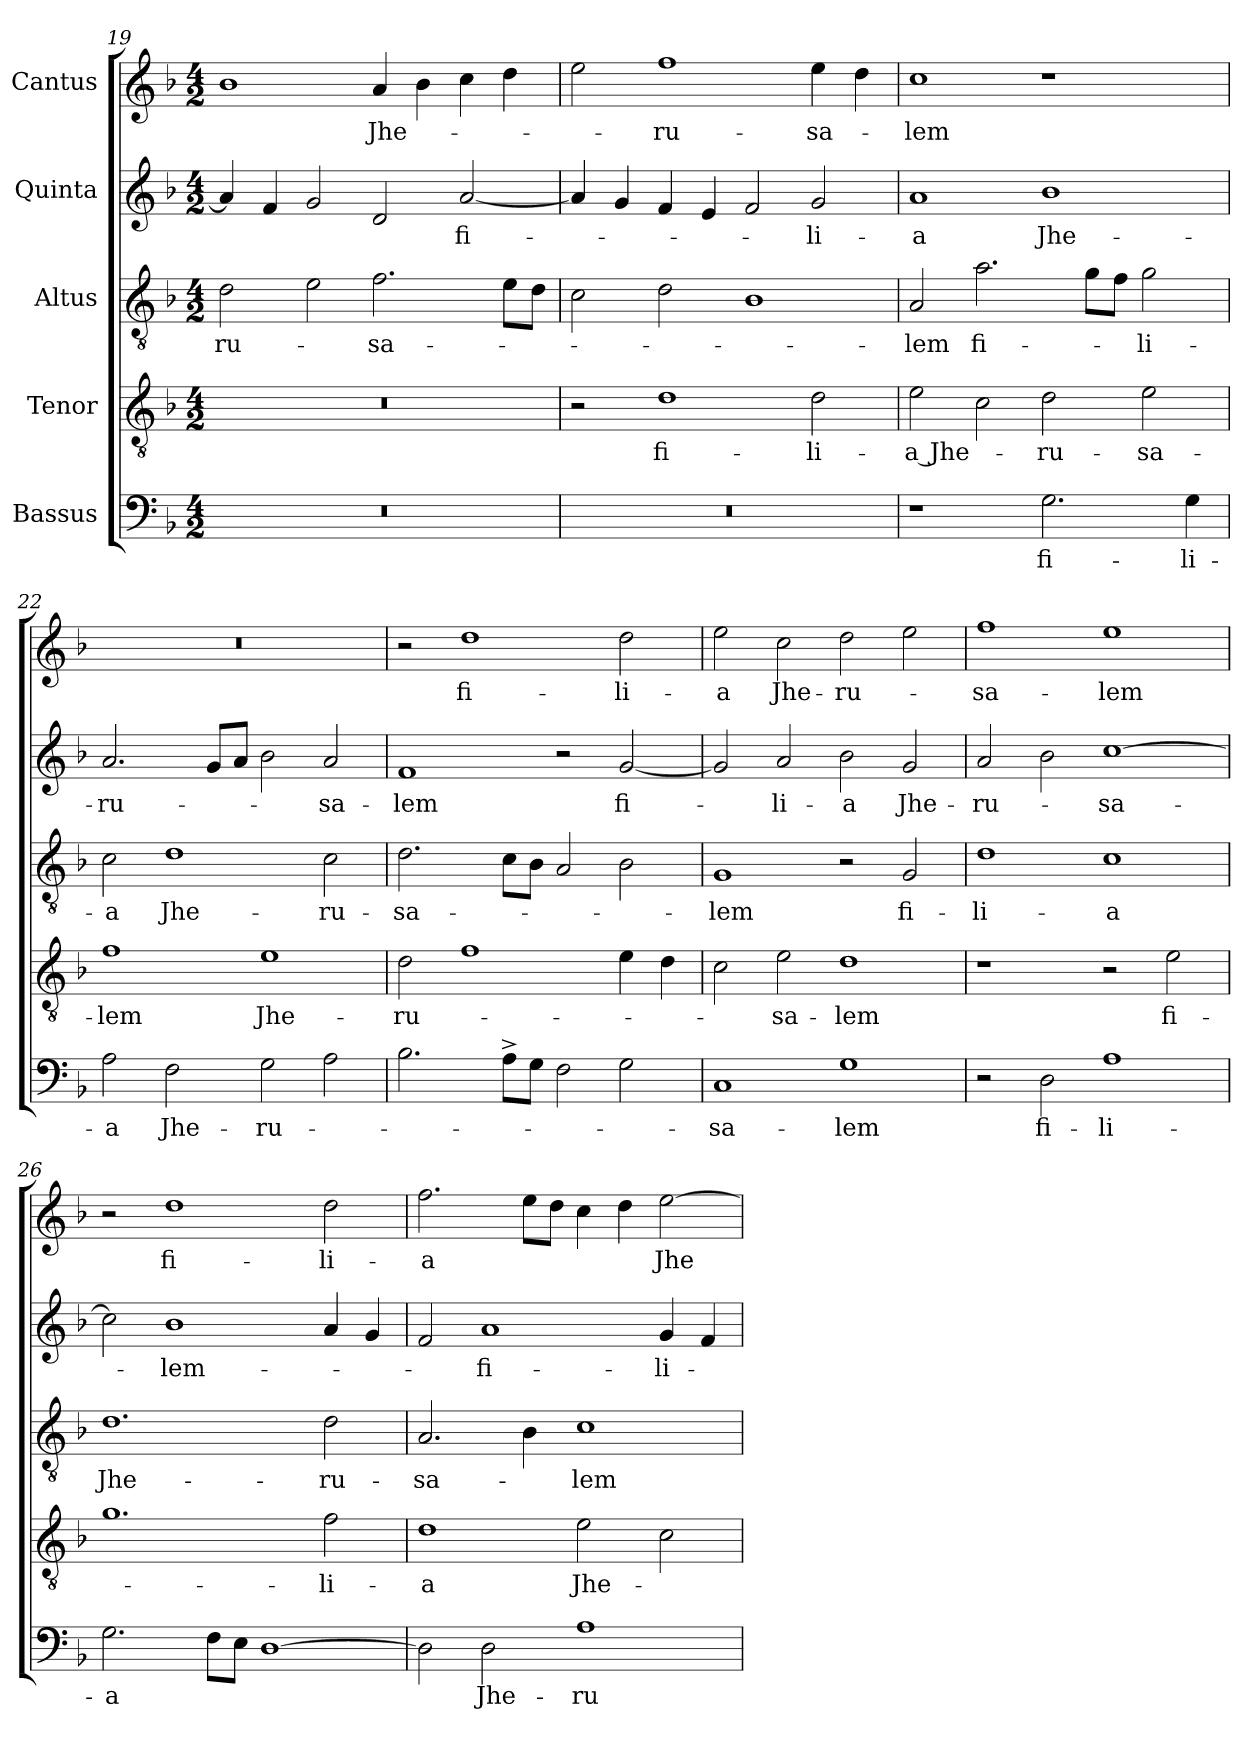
**kern	**text	**kern	**text	**kern	**text	**kern	**text	**kern	**text
*part5	*part5	*part4	*part4	*part3	*part3	*part2	*part2	*part1	*part1
*staff5	*staff5	*staff4	*staff4	*staff3	*staff3	*staff2	*staff2	*staff1	*staff1
*I"Bassus	*	*I"Tenor	*	*I"Altus	*	*I"Quinta	*	*I"Cantus	*
*clefF4	*	*clefGv2	*	*clefGv2	*	*clefG2	*	*clefG2	*
*k[b-]	*	*k[b-]	*	*k[b-]	*	*k[b-]	*	*k[b-]	*
*M4/2	*	*M4/2	*	*M4/2	*	*M4/2	*	*M4/2	*
=19	=19	=19	=19	=19	=19	=19	=19	=19	=19
0r	.	0r	.	2d\	-ru-	4a/]	.	1b-\	.
.	.	.	.	.	.	4f/	.	.	.
.	.	.	.	2e\	.	2g/	.	.	.
.	.	.	.	2.f\	-sa-	2d/	.	4a/	Jhe-
.	.	.	.	.	.	.	.	4b-\	.
.	.	.	.	.	.	[2a/	-fi-	4cc\	.
.	.	.	.	8e\L	.	.	.	4dd\	.
.	.	.	.	8d\J	.	.	.	.	.
=20	=20	=20	=20	=20	=20	=20	=20	=20	=20
0r	.	2r	.	2c\	.	4a/]	.	2ee\	.
.	.	.	.	.	.	4g/	.	.	.
.	.	1d\	fi-	2d\	.	4f/	.	1ff\	-ru-
.	.	.	.	.	.	4e/	.	.	.
.	.	.	.	1B-\	.	2f/	.	.	.
.	.	2d\	-li-	.	.	2g/	-li-	4ee\	-sa-
.	.	.	.	.	.	.	.	4dd\	.
=21	=21	=21	=21	=21	=21	=21	=21	=21	=21
1r	.	2e\	-a Jhe-	2A/	-lem	1a/	-a	1cc\	-lem
.	.	2c\	.	2.a\	fi-	.	.	.	.
2.G\	fi-	2d\	-ru-	.	.	1b-\	Jhe-	1r	.
.	.	.	.	8g\L	.	.	.	.	.
.	.	.	.	8f\J	.	.	.	.	.
.	.	2e\	-sa-	2g\	-li-	.	.	.	.
4G\	-li-	.	.	.	.	.	.	.	.
=22	=22	=22	=22	=22	=22	=22	=22	=22	=22
2A\	-a	1f\	-lem	2c\	-a	2.a/	-ru-	0r	.
2F\	Jhe-	.	.	1d\	Jhe-	.	.	.	.
.	.	.	.	.	.	8g/L	.	.	.
.	.	.	.	.	.	8a/J	.	.	.
2G\	-ru-	1e\	Jhe-	.	.	2b-\	.	.	.
2A\	.	.	.	2c\	-ru-	2a/	-sa-	.	.
=23	=23	=23	=23	=23	=23	=23	=23	=23	=23
2.B-\	.	2d\	-ru-	2.d\	-sa-	1f/	-lem	2r	.
.	.	1f\	.	.	.	.	.	1dd\	fi-
8A^\L	.	.	.	8c\L	.	.	.	.	.
8G\J	.	.	.	8B-\J	.	.	.	.	.
2F\	.	.	.	2A/	.	2r	.	.	.
2G\	.	4e\	.	2B-\	.	[2g/	fi-	2dd\	-li-
.	.	4d\	.	.	.	.	.	.	.
=24	=24	=24	=24	=24	=24	=24	=24	=24	=24
1C/	-sa-	2c\	.	1G/	-lem	2g/]	.	2ee\	-a
.	.	2e\	-sa-	.	.	2a/	li-	2cc\	Jhe-
1G\	-lem	1d\	-lem	2r	.	2b-\	-a	2dd\	-ru-
.	.	.	.	2G/	fi-	2g/	Jhe-	2ee\	.
=25	=25	=25	=25	=25	=25	=25	=25	=25	=25
2r	.	1r	.	1d\	-li-	2a/	-ru-	1ff\	-sa-
2D\	fi-	.	.	.	.	2b-\	.	.	.
1A\	-li-	2r	.	1c\	-a	[1cc\	-sa-	1ee\	-lem
.	.	2e\	fi-	.	.	.	.	.	.
=26	=26	=26	=26	=26	=26	=26	=26	=26	=26
2.G\	-a	1.g\	.	1.d\	Jhe-	2cc\]	.	2r	.
.	.	.	.	.	.	1b-\	-lem-	1dd\	fi-
8F\L	.	.	.	.	.	.	.	.	.
8E\J	.	.	.	.	.	.	.	.	.
[1D\	.	.	.	.	.	.	.	.	.
.	.	2f\	-li-	2d\	-ru-	4a/	.	2dd\	-li-
.	.	.	.	.	.	4g/	.	.	.
=27	=27	=27	=27	=27	=27	=27	=27	=27	=27
2D\]	.	1d\	-a	2.A/	-sa-	2f/	.	2.ff\	-a
2D\	Jhe-	.	.	.	.	1a/	-fi-	.	.
.	.	.	.	4B-\	.	.	.	8ee\L	.
.	.	.	.	.	.	.	.	8dd\J	.
1A\	-ru-	2e\	Jhe-	1c\	-lem	.	.	4cc\	.
.	.	.	.	.	.	.	.	4dd\	.
.	.	2c\	.	.	.	4g/	-li-	[2ee\	Jhe-
.	.	.	.	.	.	4f/	.	.	.
=	=	=	=	=	=	=	=	=	=
*-	*-	*-	*-	*-	*-	*-	*-	*-	*-
